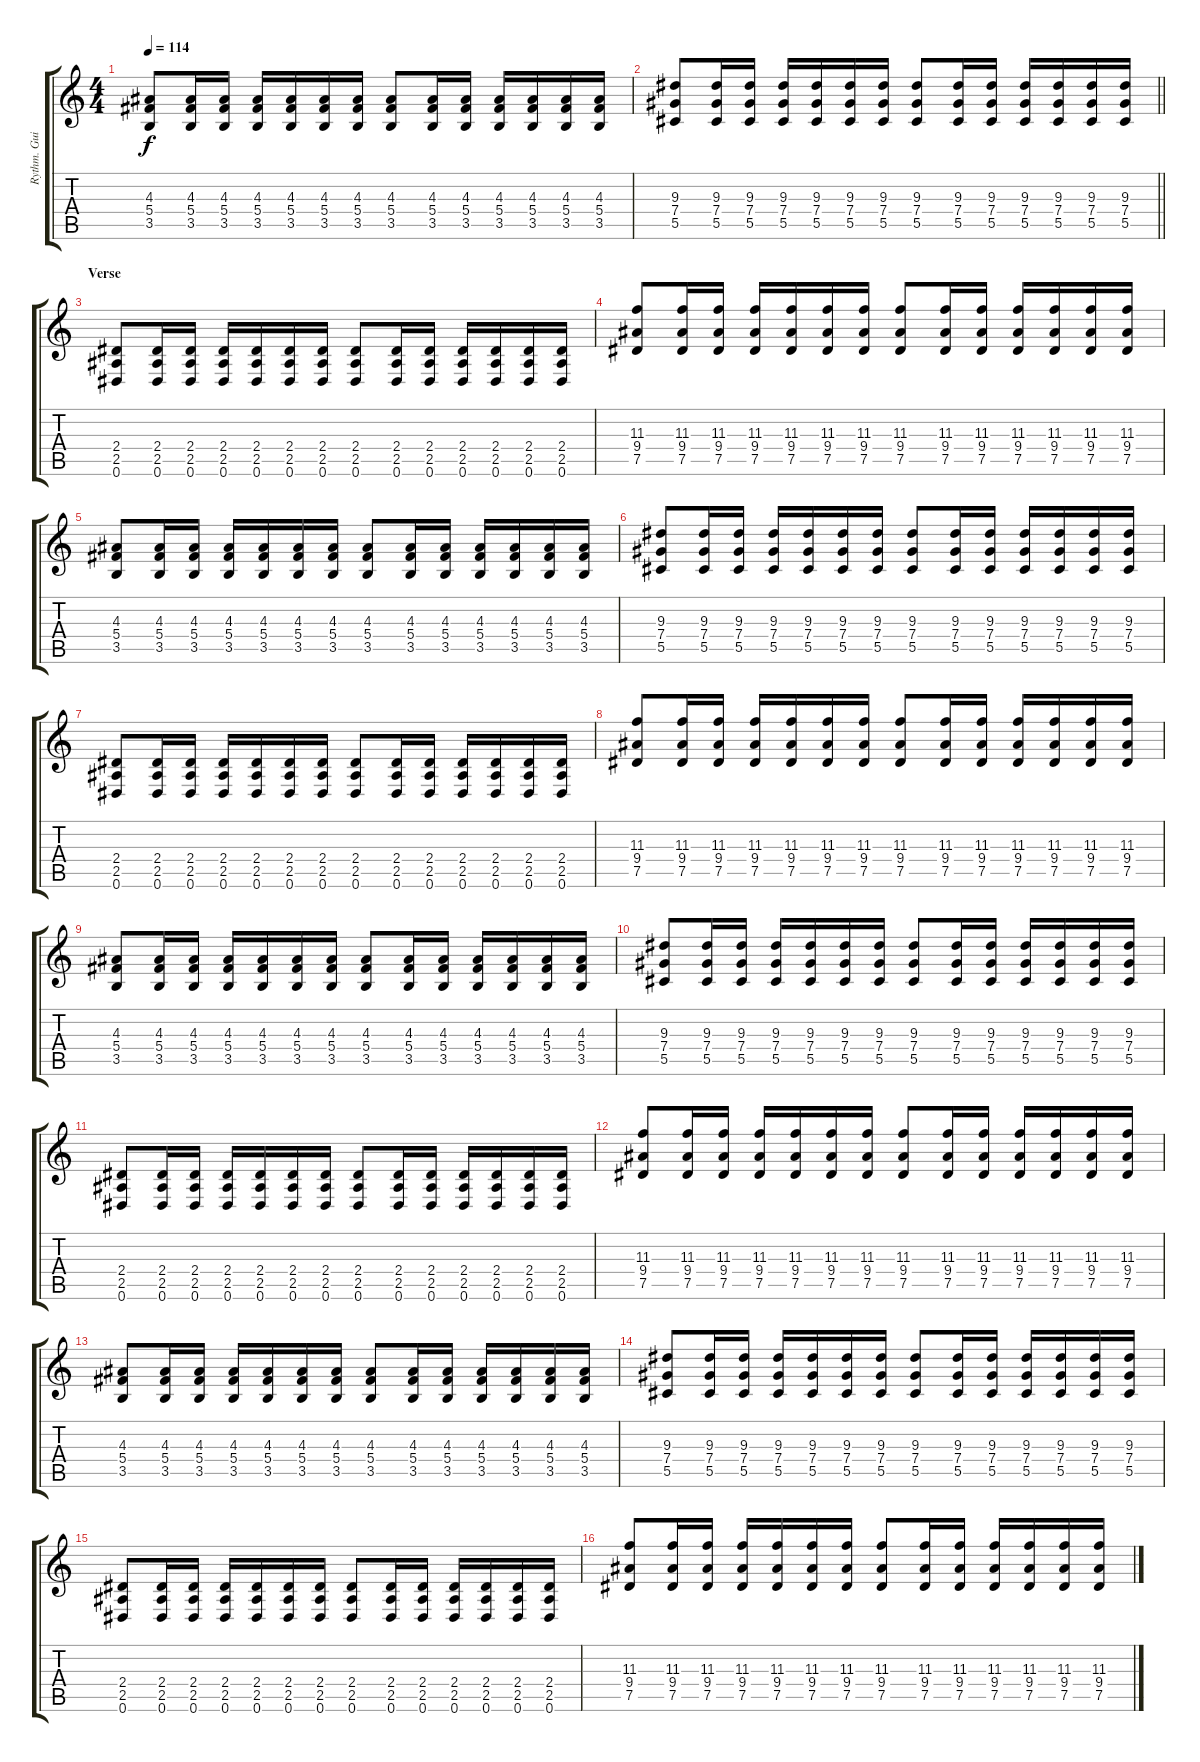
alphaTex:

\track ("Rythm. Guitar" "Rythm. Gui") {instrument distortionguitar}
\staff {score tabs}
\tuning (Eb4 Bb3 Gb3 Db3 Ab2 Eb2) {hide}
\ts (4 4)
\tempo 114
\clef g2
\ks c
(4.3 5.4 3.5).8{dy f} (4.3 5.4 3.5).16 (4.3 5.4 3.5).16 (4.3 5.4 3.5).16 (4.3 5.4 3.5).16 (4.3 5.4 3.5).16 (4.3 5.4 3.5).16 (4.3 5.4 3.5).8 (4.3 5.4 3.5).16 (4.3 5.4 3.5).16 (4.3 5.4 3.5).16 (4.3 5.4 3.5).16 (4.3 5.4 3.5).16 (4.3 5.4 3.5).16 |
\barLineRight lightlight
(9.3 7.4 5.5).8 (9.3 7.4 5.5).16 (9.3 7.4 5.5).16 (9.3 7.4 5.5).16 (9.3 7.4 5.5).16 (9.3 7.4 5.5).16 (9.3 7.4 5.5).16 (9.3 7.4 5.5).8 (9.3 7.4 5.5).16 (9.3 7.4 5.5).16 (9.3 7.4 5.5).16 (9.3 7.4 5.5).16 (9.3 7.4 5.5).16 (9.3 7.4 5.5).16 |
\section ("" "Verse")
(2.4 2.5 0.6).8 (2.4 2.5 0.6).16 (2.4 2.5 0.6).16 (2.4 2.5 0.6).16 (2.4 2.5 0.6).16 (2.4 2.5 0.6).16 (2.4 2.5 0.6).16 (2.4 2.5 0.6).8 (2.4 2.5 0.6).16 (2.4 2.5 0.6).16 (2.4 2.5 0.6).16 (2.4 2.5 0.6).16 (2.4 2.5 0.6).16 (2.4 2.5 0.6).16 |
(11.3 9.4 7.5).8 (11.3 9.4 7.5).16 (11.3 9.4 7.5).16 (11.3 9.4 7.5).16 (11.3 9.4 7.5).16 (11.3 9.4 7.5).16 (11.3 9.4 7.5).16 (11.3 9.4 7.5).8 (11.3 9.4 7.5).16 (11.3 9.4 7.5).16 (11.3 9.4 7.5).16 (11.3 9.4 7.5).16 (11.3 9.4 7.5).16 (11.3 9.4 7.5).16 |
(4.3 5.4 3.5).8 (4.3 5.4 3.5).16 (4.3 5.4 3.5).16 (4.3 5.4 3.5).16 (4.3 5.4 3.5).16 (4.3 5.4 3.5).16 (4.3 5.4 3.5).16 (4.3 5.4 3.5).8 (4.3 5.4 3.5).16 (4.3 5.4 3.5).16 (4.3 5.4 3.5).16 (4.3 5.4 3.5).16 (4.3 5.4 3.5).16 (4.3 5.4 3.5).16 |
(9.3 7.4 5.5).8 (9.3 7.4 5.5).16 (9.3 7.4 5.5).16 (9.3 7.4 5.5).16 (9.3 7.4 5.5).16 (9.3 7.4 5.5).16 (9.3 7.4 5.5).16 (9.3 7.4 5.5).8 (9.3 7.4 5.5).16 (9.3 7.4 5.5).16 (9.3 7.4 5.5).16 (9.3 7.4 5.5).16 (9.3 7.4 5.5).16 (9.3 7.4 5.5).16 |
(2.4 2.5 0.6).8 (2.4 2.5 0.6).16 (2.4 2.5 0.6).16 (2.4 2.5 0.6).16 (2.4 2.5 0.6).16 (2.4 2.5 0.6).16 (2.4 2.5 0.6).16 (2.4 2.5 0.6).8 (2.4 2.5 0.6).16 (2.4 2.5 0.6).16 (2.4 2.5 0.6).16 (2.4 2.5 0.6).16 (2.4 2.5 0.6).16 (2.4 2.5 0.6).16 |
(11.3 9.4 7.5).8 (11.3 9.4 7.5).16 (11.3 9.4 7.5).16 (11.3 9.4 7.5).16 (11.3 9.4 7.5).16 (11.3 9.4 7.5).16 (11.3 9.4 7.5).16 (11.3 9.4 7.5).8 (11.3 9.4 7.5).16 (11.3 9.4 7.5).16 (11.3 9.4 7.5).16 (11.3 9.4 7.5).16 (11.3 9.4 7.5).16 (11.3 9.4 7.5).16 |
(4.3 5.4 3.5).8 (4.3 5.4 3.5).16 (4.3 5.4 3.5).16 (4.3 5.4 3.5).16 (4.3 5.4 3.5).16 (4.3 5.4 3.5).16 (4.3 5.4 3.5).16 (4.3 5.4 3.5).8 (4.3 5.4 3.5).16 (4.3 5.4 3.5).16 (4.3 5.4 3.5).16 (4.3 5.4 3.5).16 (4.3 5.4 3.5).16 (4.3 5.4 3.5).16 |
(9.3 7.4 5.5).8 (9.3 7.4 5.5).16 (9.3 7.4 5.5).16 (9.3 7.4 5.5).16 (9.3 7.4 5.5).16 (9.3 7.4 5.5).16 (9.3 7.4 5.5).16 (9.3 7.4 5.5).8 (9.3 7.4 5.5).16 (9.3 7.4 5.5).16 (9.3 7.4 5.5).16 (9.3 7.4 5.5).16 (9.3 7.4 5.5).16 (9.3 7.4 5.5).16 |
(2.4 2.5 0.6).8 (2.4 2.5 0.6).16 (2.4 2.5 0.6).16 (2.4 2.5 0.6).16 (2.4 2.5 0.6).16 (2.4 2.5 0.6).16 (2.4 2.5 0.6).16 (2.4 2.5 0.6).8 (2.4 2.5 0.6).16 (2.4 2.5 0.6).16 (2.4 2.5 0.6).16 (2.4 2.5 0.6).16 (2.4 2.5 0.6).16 (2.4 2.5 0.6).16 |
(11.3 9.4 7.5).8 (11.3 9.4 7.5).16 (11.3 9.4 7.5).16 (11.3 9.4 7.5).16 (11.3 9.4 7.5).16 (11.3 9.4 7.5).16 (11.3 9.4 7.5).16 (11.3 9.4 7.5).8 (11.3 9.4 7.5).16 (11.3 9.4 7.5).16 (11.3 9.4 7.5).16 (11.3 9.4 7.5).16 (11.3 9.4 7.5).16 (11.3 9.4 7.5).16 |
(4.3 5.4 3.5).8 (4.3 5.4 3.5).16 (4.3 5.4 3.5).16 (4.3 5.4 3.5).16 (4.3 5.4 3.5).16 (4.3 5.4 3.5).16 (4.3 5.4 3.5).16 (4.3 5.4 3.5).8 (4.3 5.4 3.5).16 (4.3 5.4 3.5).16 (4.3 5.4 3.5).16 (4.3 5.4 3.5).16 (4.3 5.4 3.5).16 (4.3 5.4 3.5).16 |
(9.3 7.4 5.5).8 (9.3 7.4 5.5).16 (9.3 7.4 5.5).16 (9.3 7.4 5.5).16 (9.3 7.4 5.5).16 (9.3 7.4 5.5).16 (9.3 7.4 5.5).16 (9.3 7.4 5.5).8 (9.3 7.4 5.5).16 (9.3 7.4 5.5).16 (9.3 7.4 5.5).16 (9.3 7.4 5.5).16 (9.3 7.4 5.5).16 (9.3 7.4 5.5).16 |
(2.4 2.5 0.6).8 (2.4 2.5 0.6).16 (2.4 2.5 0.6).16 (2.4 2.5 0.6).16 (2.4 2.5 0.6).16 (2.4 2.5 0.6).16 (2.4 2.5 0.6).16 (2.4 2.5 0.6).8 (2.4 2.5 0.6).16 (2.4 2.5 0.6).16 (2.4 2.5 0.6).16 (2.4 2.5 0.6).16 (2.4 2.5 0.6).16 (2.4 2.5 0.6).16 |
(11.3 9.4 7.5).8 (11.3 9.4 7.5).16 (11.3 9.4 7.5).16 (11.3 9.4 7.5).16 (11.3 9.4 7.5).16 (11.3 9.4 7.5).16 (11.3 9.4 7.5).16 (11.3 9.4 7.5).8 (11.3 9.4 7.5).16 (11.3 9.4 7.5).16 (11.3 9.4 7.5).16 (11.3 9.4 7.5).16 (11.3 9.4 7.5).16 (11.3 9.4 7.5).16
